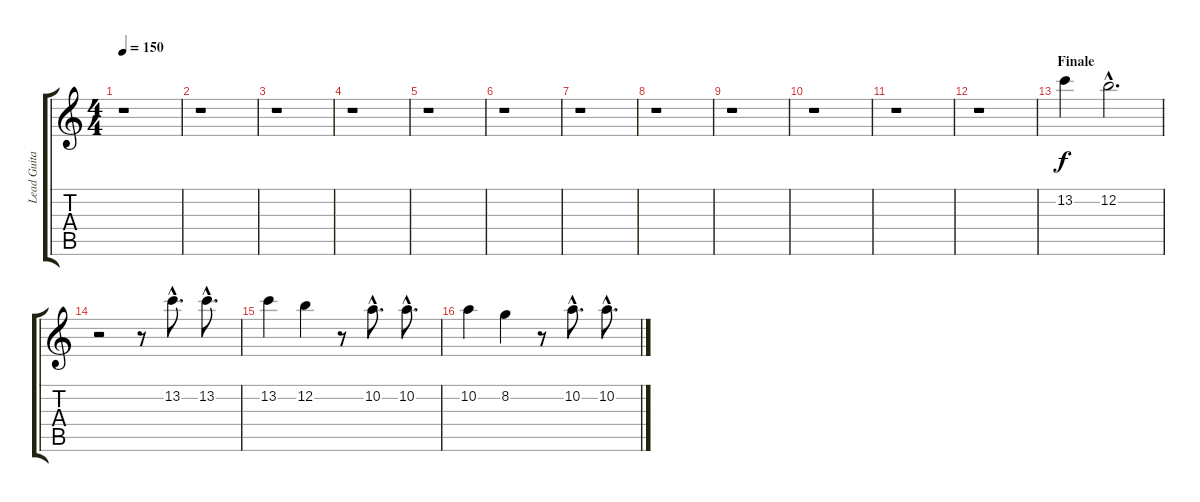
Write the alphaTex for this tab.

\track ("Lead Guitar" "Lead Guita") {instrument distortionguitar}
\staff {score tabs}
\tuning (E4 B3 G3 D3 A2 E2) {hide}
\ts (4 4)
\tempo 150
\clef g2
\ks c
r.1{dy f} |
r.1 |
r.1 |
r.1 |
r.1 |
r.1 |
r.1 |
r.1 |
r.1 |
r.1 |
r.1 |
r.1 |
\section ("" "Finale")
13.2.4{instrument acousticguitarsteel} 12.2{hac}.2{d} |
r.2 r.8 13.2{hac}.8{d} 13.2{hac}.8{d} |
13.2.4 12.2.4 r.8 10.2{hac}.8{d} 10.2{hac}.8{d} |
10.2.4 8.2.4 r.8 10.2{hac}.8{d} 10.2{hac}.8{d}
